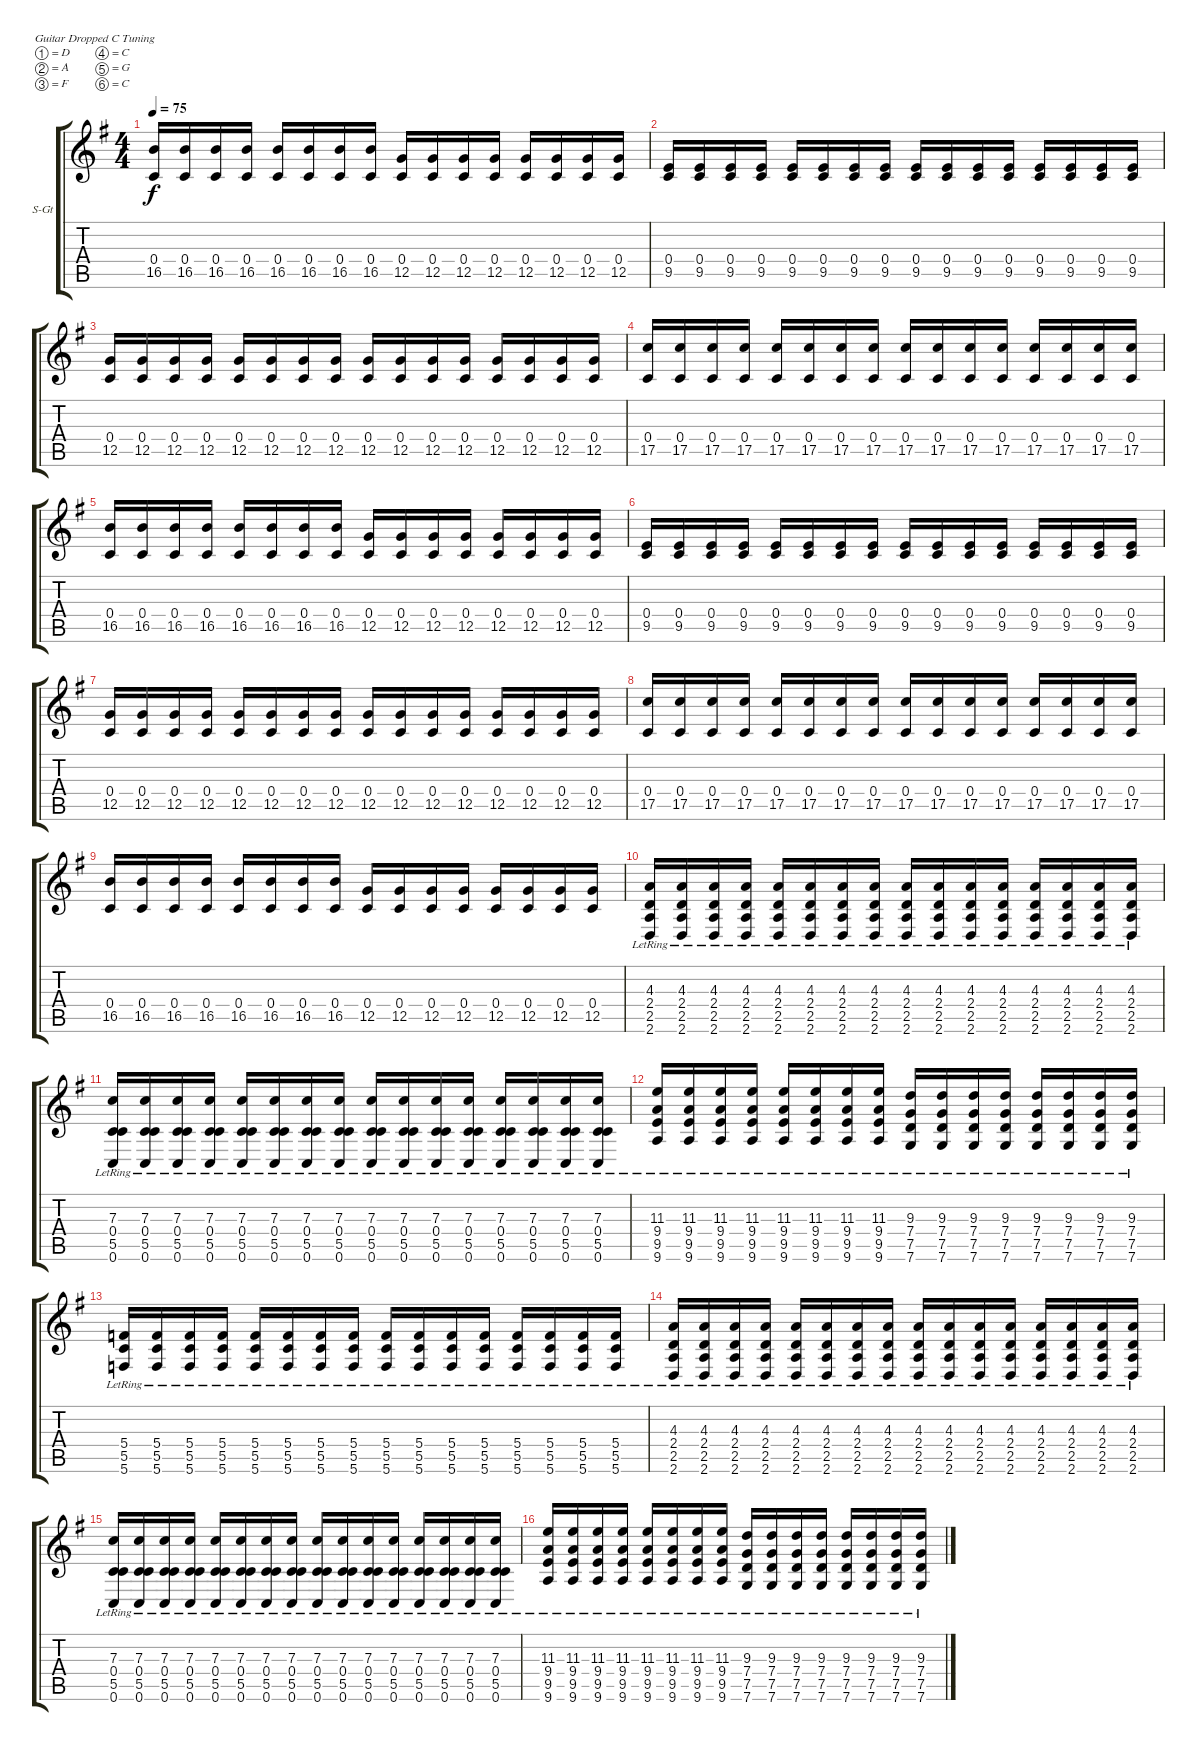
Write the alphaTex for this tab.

\bracketExtendMode groupsimilarinstruments
\firstSystemTrackNameOrientation horizontal
\otherSystemsTrackNameOrientation horizontal
\track ("Steel Guitar" "S-Gt") {mute instrument acousticguitarsteel}
\staff {score tabs}
\tuning (D4 A3 F3 C3 G2 C2)
\ts (4 4)
\tempo 75
\clef g2
\scale
0.333333
\ks eminor
(0.4 16.5).16{dy f} (0.4 16.5).16 (0.4 16.5).16 (0.4 16.5).16 (0.4 16.5).16 (0.4 16.5).16 (0.4 16.5).16 (0.4 16.5).16 (0.4 12.5).16 (0.4 12.5).16 (0.4 12.5).16 (0.4 12.5).16 (0.4 12.5).16 (0.4 12.5).16 (0.4 12.5).16 (0.4 12.5).16 |
\scale
0.333333 (0.4 9.5).16 (0.4 9.5).16 (0.4 9.5).16 (0.4 9.5).16 (0.4 9.5).16 (0.4 9.5).16 (0.4 9.5).16 (0.4 9.5).16 (0.4 9.5).16 (0.4 9.5).16 (0.4 9.5).16 (0.4 9.5).16 (0.4 9.5).16 (0.4 9.5).16 (0.4 9.5).16 (0.4 9.5).16 |
\scale
0.333333 (0.4 12.5).16 (0.4 12.5).16 (0.4 12.5).16 (0.4 12.5).16 (0.4 12.5).16 (0.4 12.5).16 (0.4 12.5).16 (0.4 12.5).16 (0.4 12.5).16 (0.4 12.5).16 (0.4 12.5).16 (0.4 12.5).16 (0.4 12.5).16 (0.4 12.5).16 (0.4 12.5).16 (0.4 12.5).16 |
\scale
0.333333 (0.4 17.5).16 (0.4 17.5).16 (0.4 17.5).16 (0.4 17.5).16 (0.4 17.5).16 (0.4 17.5).16 (0.4 17.5).16 (0.4 17.5).16 (0.4 17.5).16 (0.4 17.5).16 (0.4 17.5).16 (0.4 17.5).16 (0.4 17.5).16 (0.4 17.5).16 (0.4 17.5).16 (0.4 17.5).16 |
\scale
0.333333 (0.4 16.5).16 (0.4 16.5).16 (0.4 16.5).16 (0.4 16.5).16 (0.4 16.5).16 (0.4 16.5).16 (0.4 16.5).16 (0.4 16.5).16 (0.4 12.5).16 (0.4 12.5).16 (0.4 12.5).16 (0.4 12.5).16 (0.4 12.5).16 (0.4 12.5).16 (0.4 12.5).16 (0.4 12.5).16 |
\scale
0.333333 (0.4 9.5).16 (0.4 9.5).16 (0.4 9.5).16 (0.4 9.5).16 (0.4 9.5).16 (0.4 9.5).16 (0.4 9.5).16 (0.4 9.5).16 (0.4 9.5).16 (0.4 9.5).16 (0.4 9.5).16 (0.4 9.5).16 (0.4 9.5).16 (0.4 9.5).16 (0.4 9.5).16 (0.4 9.5).16 |
\scale
0.333333 (0.4 12.5).16 (0.4 12.5).16 (0.4 12.5).16 (0.4 12.5).16 (0.4 12.5).16 (0.4 12.5).16 (0.4 12.5).16 (0.4 12.5).16 (0.4 12.5).16 (0.4 12.5).16 (0.4 12.5).16 (0.4 12.5).16 (0.4 12.5).16 (0.4 12.5).16 (0.4 12.5).16 (0.4 12.5).16 |
\scale
0.333333 (0.4 17.5).16 (0.4 17.5).16 (0.4 17.5).16 (0.4 17.5).16 (0.4 17.5).16 (0.4 17.5).16 (0.4 17.5).16 (0.4 17.5).16 (0.4 17.5).16 (0.4 17.5).16 (0.4 17.5).16 (0.4 17.5).16 (0.4 17.5).16 (0.4 17.5).16 (0.4 17.5).16 (0.4 17.5).16 |
\scale
0.333333 (0.4 16.5).16 (0.4 16.5).16 (0.4 16.5).16 (0.4 16.5).16 (0.4 16.5).16 (0.4 16.5).16 (0.4 16.5).16 (0.4 16.5).16 (0.4 12.5).16 (0.4 12.5).16 (0.4 12.5).16 (0.4 12.5).16 (0.4 12.5).16 (0.4 12.5).16 (0.4 12.5).16 (0.4 12.5).16 |
(4.3{lr} 2.4{lr} 2.5{lr} 2.6{lr}).16 (4.3{lr} 2.4{lr} 2.5{lr} 2.6{lr}).16 (4.3{lr} 2.4{lr} 2.5{lr} 2.6{lr}).16 (4.3{lr} 2.4{lr} 2.5{lr} 2.6{lr}).16 (4.3{lr} 2.4{lr} 2.5{lr} 2.6{lr}).16 (4.3{lr} 2.4{lr} 2.5{lr} 2.6{lr}).16 (4.3{lr} 2.4{lr} 2.5{lr} 2.6{lr}).16 (4.3{lr} 2.4{lr} 2.5{lr} 2.6{lr}).16 (4.3{lr} 2.4{lr} 2.5{lr} 2.6{lr}).16 (4.3{lr} 2.4{lr} 2.5{lr} 2.6{lr}).16 (4.3{lr} 2.4{lr} 2.5{lr} 2.6{lr}).16 (4.3{lr} 2.4{lr} 2.5{lr} 2.6{lr}).16 (4.3{lr} 2.4{lr} 2.5{lr} 2.6{lr}).16 (4.3{lr} 2.4{lr} 2.5{lr} 2.6{lr}).16 (4.3{lr} 2.4{lr} 2.5{lr} 2.6{lr}).16 (4.3{lr} 2.4{lr} 2.5{lr} 2.6{lr}).16 |
(7.3{lr} 0.4{lr} 5.5{lr} 0.6{lr}).16 (7.3{lr} 0.4{lr} 5.5{lr} 0.6{lr}).16 (7.3{lr} 0.4{lr} 5.5{lr} 0.6{lr}).16 (7.3{lr} 0.4{lr} 5.5{lr} 0.6{lr}).16 (7.3{lr} 0.4{lr} 5.5{lr} 0.6{lr}).16 (7.3{lr} 0.4{lr} 5.5{lr} 0.6{lr}).16 (7.3{lr} 0.4{lr} 5.5{lr} 0.6{lr}).16 (7.3{lr} 0.4{lr} 5.5{lr} 0.6{lr}).16 (7.3{lr} 0.4{lr} 5.5{lr} 0.6{lr}).16 (7.3{lr} 0.4{lr} 5.5{lr} 0.6{lr}).16 (7.3{lr} 0.4{lr} 5.5{lr} 0.6{lr}).16 (7.3{lr} 0.4{lr} 5.5{lr} 0.6{lr}).16 (7.3{lr} 0.4{lr} 5.5{lr} 0.6{lr}).16 (7.3{lr} 0.4{lr} 5.5{lr} 0.6{lr}).16 (7.3{lr} 0.4{lr} 5.5{lr} 0.6{lr}).16 (7.3{lr} 0.4{lr} 5.5{lr} 0.6{lr}).16 |
(11.3{lr} 9.4{lr} 9.5{lr} 9.6{lr}).16 (11.3{lr} 9.4{lr} 9.5{lr} 9.6{lr}).16 (11.3{lr} 9.4{lr} 9.5{lr} 9.6{lr}).16 (11.3{lr} 9.4{lr} 9.5{lr} 9.6{lr}).16 (11.3{lr} 9.4{lr} 9.5{lr} 9.6{lr}).16 (11.3{lr} 9.4{lr} 9.5{lr} 9.6{lr}).16 (11.3{lr} 9.4{lr} 9.5{lr} 9.6{lr}).16 (11.3{lr} 9.4{lr} 9.5{lr} 9.6{lr}).16 (7.4{lr} 7.5{lr} 7.6{lr} 9.3).16 (7.4{lr} 7.5{lr} 7.6{lr} 9.3).16 (7.4{lr} 7.5{lr} 7.6{lr} 9.3).16 (7.4{lr} 7.5{lr} 7.6{lr} 9.3).16 (7.4{lr} 7.5{lr} 7.6{lr} 9.3).16 (7.4{lr} 7.5{lr} 7.6{lr} 9.3).16 (7.4{lr} 7.5{lr} 7.6{lr} 9.3).16 (7.4{lr} 7.5{lr} 7.6{lr} 9.3).16 |
(5.4{lr} 5.5{lr} 5.6{lr}).16 (5.4{lr} 5.5{lr} 5.6{lr}).16 (5.4{lr} 5.5{lr} 5.6{lr}).16 (5.4{lr} 5.5{lr} 5.6{lr}).16 (5.4{lr} 5.5{lr} 5.6{lr}).16 (5.4{lr} 5.5{lr} 5.6{lr}).16 (5.4{lr} 5.5{lr} 5.6{lr}).16 (5.4{lr} 5.5{lr} 5.6{lr}).16 (5.4{lr} 5.5{lr} 5.6{lr}).16 (5.4{lr} 5.5{lr} 5.6{lr}).16 (5.4{lr} 5.5{lr} 5.6{lr}).16 (5.4{lr} 5.5{lr} 5.6{lr}).16 (5.4{lr} 5.5{lr} 5.6{lr}).16 (5.4{lr} 5.5{lr} 5.6{lr}).16 (5.4{lr} 5.5{lr} 5.6{lr}).16 (5.4{lr} 5.5{lr} 5.6{lr}).16 |
(4.3{lr} 2.4{lr} 2.5{lr} 2.6{lr}).16 (4.3{lr} 2.4{lr} 2.5{lr} 2.6{lr}).16 (4.3{lr} 2.4{lr} 2.5{lr} 2.6{lr}).16 (4.3{lr} 2.4{lr} 2.5{lr} 2.6{lr}).16 (4.3{lr} 2.4{lr} 2.5{lr} 2.6{lr}).16 (4.3{lr} 2.4{lr} 2.5{lr} 2.6{lr}).16 (4.3{lr} 2.4{lr} 2.5{lr} 2.6{lr}).16 (4.3{lr} 2.4{lr} 2.5{lr} 2.6{lr}).16 (4.3{lr} 2.4{lr} 2.5{lr} 2.6{lr}).16 (4.3{lr} 2.4{lr} 2.5{lr} 2.6{lr}).16 (4.3{lr} 2.4{lr} 2.5{lr} 2.6{lr}).16 (4.3{lr} 2.4{lr} 2.5{lr} 2.6{lr}).16 (4.3{lr} 2.4{lr} 2.5{lr} 2.6{lr}).16 (4.3{lr} 2.4{lr} 2.5{lr} 2.6{lr}).16 (4.3{lr} 2.4{lr} 2.5{lr} 2.6{lr}).16 (4.3{lr} 2.4{lr} 2.5{lr} 2.6{lr}).16 |
(7.3{lr} 0.4{lr} 5.5{lr} 0.6{lr}).16 (7.3{lr} 0.4{lr} 5.5{lr} 0.6{lr}).16 (7.3{lr} 0.4{lr} 5.5{lr} 0.6{lr}).16 (7.3{lr} 0.4{lr} 5.5{lr} 0.6{lr}).16 (7.3{lr} 0.4{lr} 5.5{lr} 0.6{lr}).16 (7.3{lr} 0.4{lr} 5.5{lr} 0.6{lr}).16 (7.3{lr} 0.4{lr} 5.5{lr} 0.6{lr}).16 (7.3{lr} 0.4{lr} 5.5{lr} 0.6{lr}).16 (7.3{lr} 0.4{lr} 5.5{lr} 0.6{lr}).16 (7.3{lr} 0.4{lr} 5.5{lr} 0.6{lr}).16 (7.3{lr} 0.4{lr} 5.5{lr} 0.6{lr}).16 (7.3{lr} 0.4{lr} 5.5{lr} 0.6{lr}).16 (7.3{lr} 0.4{lr} 5.5{lr} 0.6{lr}).16 (7.3{lr} 0.4{lr} 5.5{lr} 0.6{lr}).16 (7.3{lr} 0.4{lr} 5.5{lr} 0.6{lr}).16 (7.3{lr} 0.4{lr} 5.5{lr} 0.6{lr}).16 |
(11.3{lr} 9.4{lr} 9.5{lr} 9.6{lr}).16 (11.3{lr} 9.4{lr} 9.5{lr} 9.6{lr}).16 (11.3{lr} 9.4{lr} 9.5{lr} 9.6{lr}).16 (11.3{lr} 9.4{lr} 9.5{lr} 9.6{lr}).16 (11.3{lr} 9.4{lr} 9.5{lr} 9.6{lr}).16 (11.3{lr} 9.4{lr} 9.5{lr} 9.6{lr}).16 (11.3{lr} 9.4{lr} 9.5{lr} 9.6{lr}).16 (11.3{lr} 9.4{lr} 9.5{lr} 9.6{lr}).16 (7.4{lr} 7.5{lr} 7.6{lr} 9.3).16 (7.4{lr} 7.5{lr} 7.6{lr} 9.3).16 (7.4{lr} 7.5{lr} 7.6{lr} 9.3).16 (7.4{lr} 7.5{lr} 7.6{lr} 9.3).16 (7.4{lr} 7.5{lr} 7.6{lr} 9.3).16 (7.4{lr} 7.5{lr} 7.6{lr} 9.3).16 (7.4{lr} 7.5{lr} 7.6{lr} 9.3).16 (7.4{lr} 7.5{lr} 7.6{lr} 9.3).16
